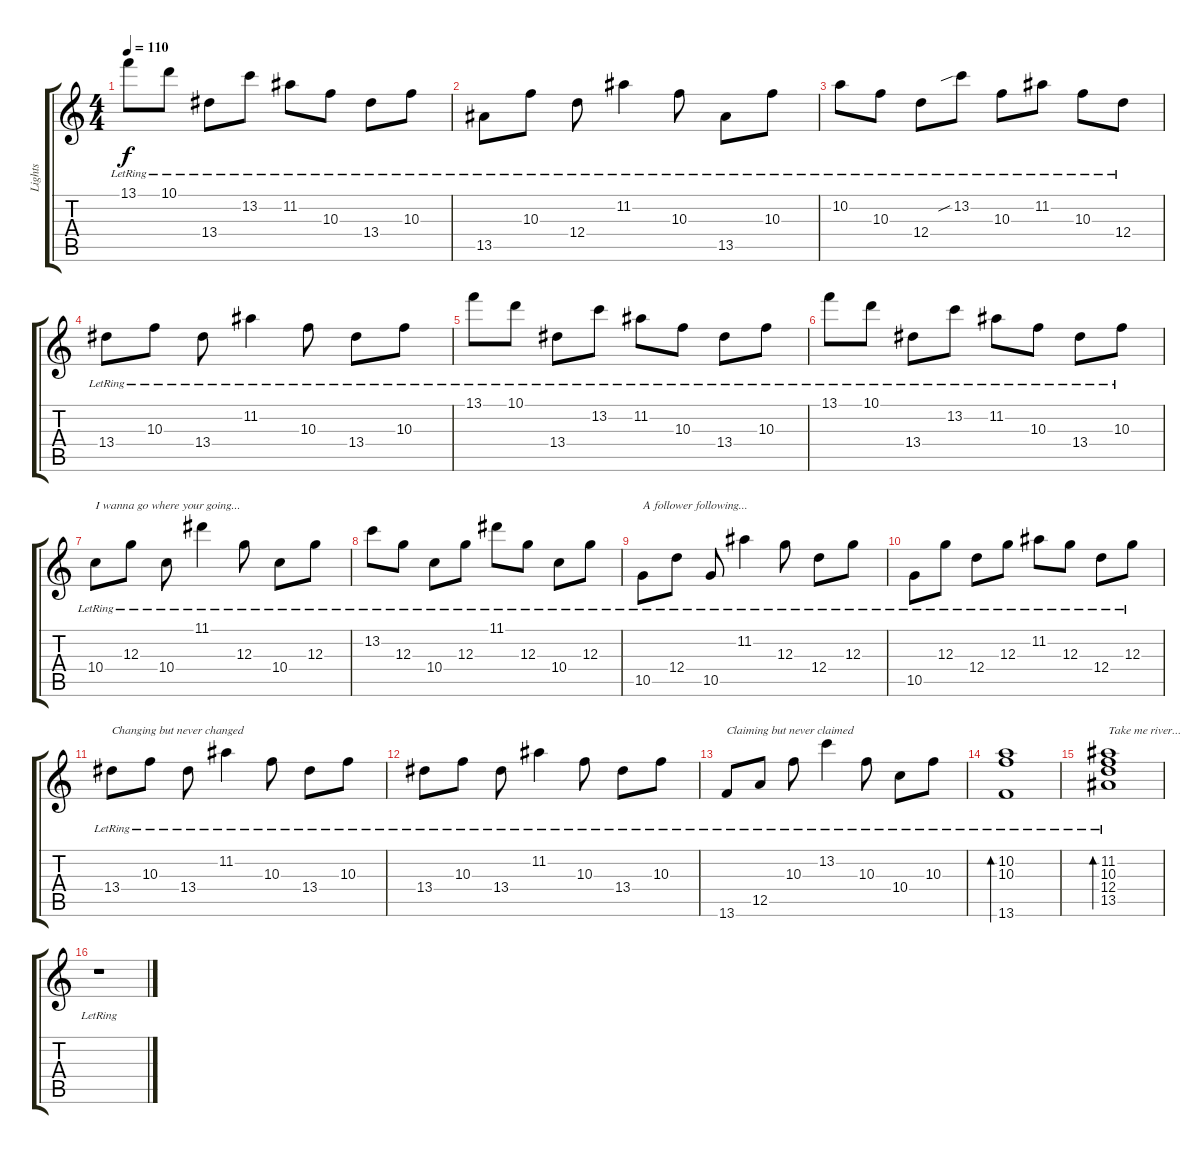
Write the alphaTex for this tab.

\track ("Lights" "Lights") {instrument acousticguitarsteel}
\staff {score tabs}
\tuning (E4 B3 G3 D3 A2 E2) {hide}
\ts (4 4)
\tempo 110
\clef g2
\ks c
13.1{lr}.8{dy f} 10.1{lr}.8 13.4{lr}.8 13.2{lr}.8 11.2{lr}.8 10.3{lr}.8 13.4{lr}.8 10.3{lr}.8 |
13.5{lr}.8 10.3{lr}.8 12.4{lr}.8 11.2{lr}.4 10.3{lr}.8 13.5{lr}.8 10.3{lr}.8 |
10.2{lr}.8 10.3{lr}.8 12.4{lr}.8 13.2{sib lr}.8 10.3{lr}.8 11.2{lr}.8 10.3{lr}.8 12.4{lr}.8 |
13.4{lr}.8 10.3{lr}.8 13.4{lr}.8 11.2{lr}.4 10.3{lr}.8 13.4{lr}.8 10.3{lr}.8 |
13.1{lr}.8 10.1{lr}.8 13.4{lr}.8 13.2{lr}.8 11.2{lr}.8 10.3{lr}.8 13.4{lr}.8 10.3{lr}.8 |
13.1{lr}.8 10.1{lr}.8 13.4{lr}.8 13.2{lr}.8 11.2{lr}.8 10.3{lr}.8 13.4{lr}.8 10.3{lr}.8 |
10.4{lr}.8{txt "I wanna go where your going..."} 12.3{lr}.8 10.4{lr}.8 11.1{lr}.4 12.3{lr}.8 10.4{lr}.8 12.3{lr}.8 |
13.2{lr}.8 12.3{lr}.8 10.4{lr}.8 12.3{lr}.8 11.1{lr}.8 12.3{lr}.8 10.4{lr}.8 12.3{lr}.8 |
10.5{lr}.8{txt "A follower following..."} 12.4{lr}.8 10.5{lr}.8 11.2{lr}.4 12.3{lr}.8 12.4{lr}.8 12.3{lr}.8 |
10.5{lr}.8 12.3{lr}.8 12.4{lr}.8 12.3{lr}.8 11.2{lr}.8 12.3{lr}.8 12.4{lr}.8 12.3{lr}.8 |
13.4{lr}.8{txt "Changing but never changed"} 10.3{lr}.8 13.4{lr}.8 11.2{lr}.4 10.3{lr}.8 13.4{lr}.8 10.3{lr}.8 |
13.4{lr}.8 10.3{lr}.8 13.4{lr}.8 11.2{lr}.4 10.3{lr}.8 13.4{lr}.8 10.3{lr}.8 |
13.6{lr}.8{txt "Claiming but never claimed"} 12.5{lr}.8 10.3{lr}.8 13.2{lr}.4 10.3{lr}.8 10.4{lr}.8 10.3{lr}.8 |
(10.2{lr} 10.3{lr} 13.6{lr}).1{bd 480} |
(11.2{lr} 10.3{lr} 12.4{lr} 13.5{lr}).1{bd 480 txt "Take me river..."} |
r.1
